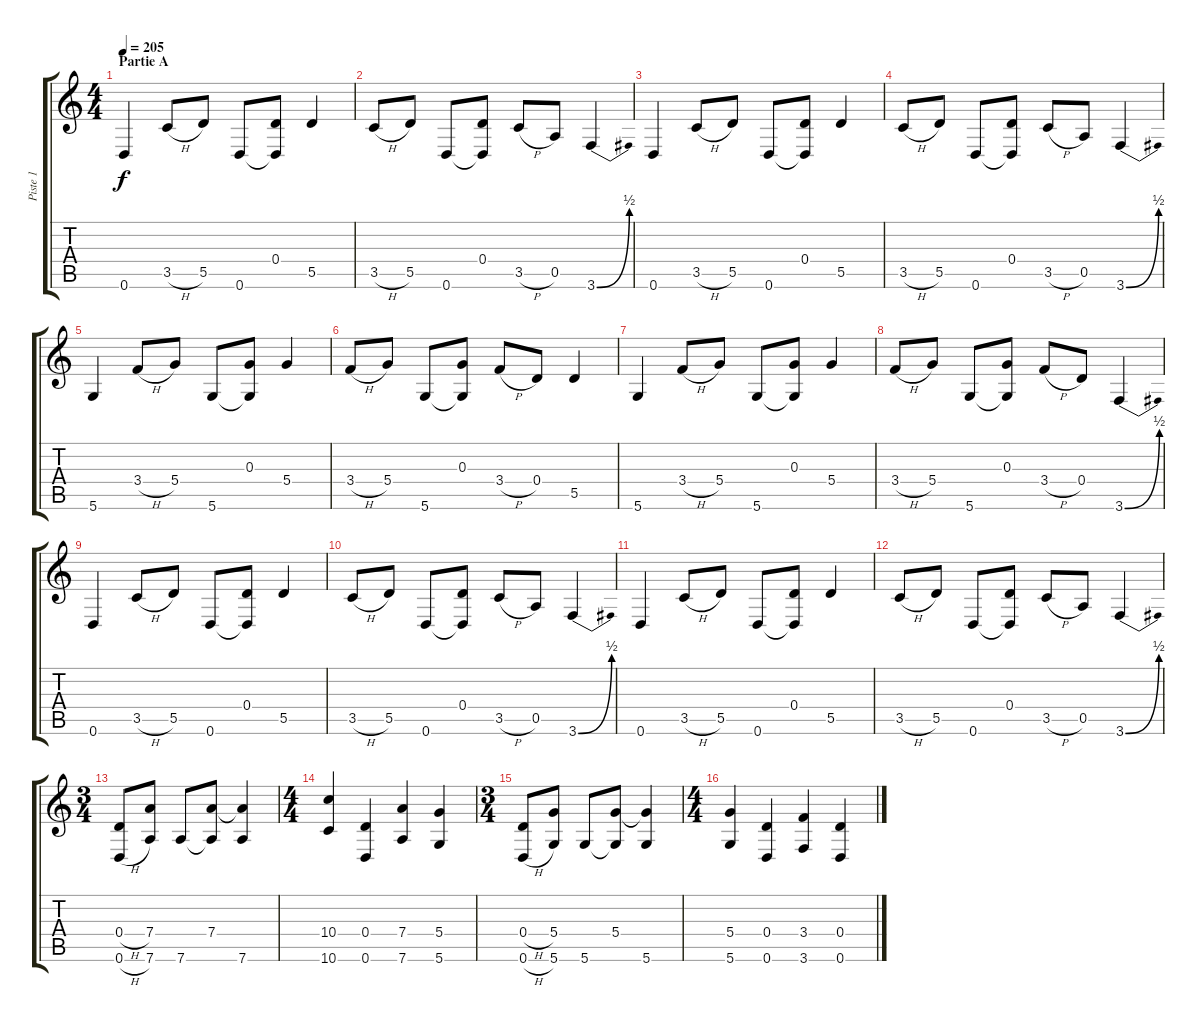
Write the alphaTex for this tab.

\track ("Piste 1" "Piste 1") {instrument acousticguitarnylon}
\staff {score tabs}
\tuning (E4 B3 G3 D3 A2 D2) {hide}
\ts (4 4)
\section ("" "Partie A")
\tempo 205
\clef g2
\ks c
0.6.4{dy f} 3.5{h}.8 5.5.8 0.6.8 (0.4 0.6{t}).8 5.5.4 |
3.5{h}.8 5.5.8 0.6.8 (0.4 0.6{t}).8 3.5{h}.8 0.5.8 3.6{be (bend 0 0 60 2)}.4 |
0.6.4 3.5{h}.8 5.5.8 0.6.8 (0.4 0.6{t}).8 5.5.4 |
3.5{h}.8 5.5.8 0.6.8 (0.4 0.6{t}).8 3.5{h}.8 0.5.8 3.6{be (bend 0 0 60 2)}.4 |
5.6.4 3.4{h}.8 5.4.8 5.6.8 (0.3 5.6{t}).8 5.4.4 |
3.4{h}.8 5.4.8 5.6.8 (0.3 5.6{t}).8 3.4{h}.8 0.4.8 5.5.4 |
5.6.4 3.4{h}.8 5.4.8 5.6.8 (0.3 5.6{t}).8 5.4.4 |
3.4{h}.8 5.4.8 5.6.8 (0.3 5.6{t}).8 3.4{h}.8 0.4.8 3.6{be (bend 0 0 60 2)}.4 |
0.6.4 3.5{h}.8 5.5.8 0.6.8 (0.4 0.6{t}).8 5.5.4 |
3.5{h}.8 5.5.8 0.6.8 (0.4 0.6{t}).8 3.5{h}.8 0.5.8 3.6{be (bend 0 0 60 2)}.4 |
0.6.4 3.5{h}.8 5.5.8 0.6.8 (0.4 0.6{t}).8 5.5.4 |
3.5{h}.8 5.5.8 0.6.8 (0.4 0.6{t}).8 3.5{h}.8 0.5.8 3.6{be (bend 0 0 60 2)}.4 |
\ts (3 4)
(0.4{h} 0.6{h}).8 (7.4 7.6).8 7.6.8 (7.4 7.6{t}).8 (7.4{t} 7.6).4 |
\ts (4 4)
(10.4 10.6).4 (0.4 0.6).4 (7.4 7.6).4 (5.4 5.6).4 |
\ts (3 4)
(0.4{h} 0.6{h}).8 (5.4 5.6).8 5.6.8 (5.4 5.6{t}).8 (5.4{t} 5.6).4 |
\ts (4 4)
(5.4 5.6).4 (0.4 0.6).4 (3.4 3.6).4 (0.4 0.6).4
